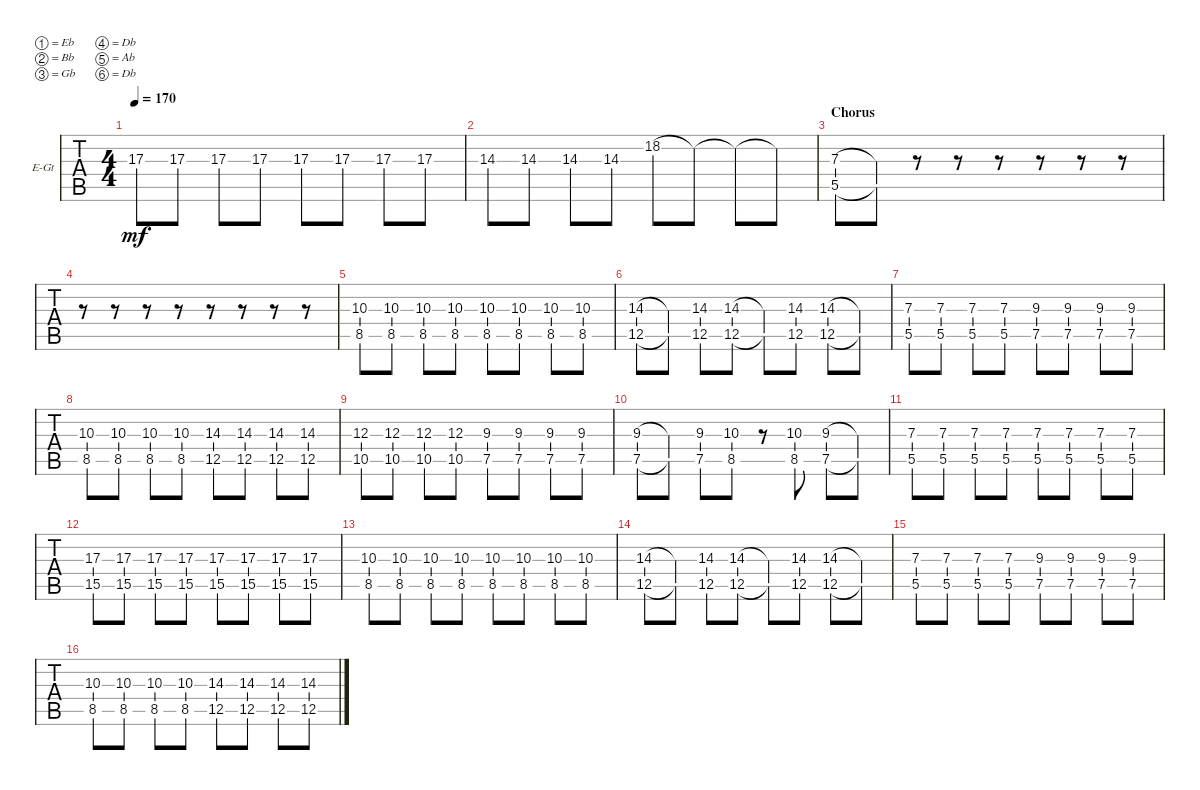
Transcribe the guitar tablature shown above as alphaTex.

\defaultSystemsLayout 4
\bracketExtendMode groupsimilarinstruments
\firstSystemTrackNameOrientation horizontal
\otherSystemsTrackNameOrientation horizontal
\track ("Guitar 1" "E-Gt") {instrument distortionguitar}
\staff {tabs}
\tuning (Eb4 Bb3 Gb3 Db3 Ab2 Db2)
\ts (4 4)
\tempo 170
\clef g2
\ks c
17.3.8{dy mf} 17.3.8 17.3.8 17.3.8 17.3.8 17.3.8 17.3.8 17.3.8 |
14.3.8 14.3.8 14.3.8 14.3.8 18.2.8 18.2{t}.8 18.2{t}.8 18.2{t}.8 |
\section ("" "Chorus")
(5.5 7.3).8 (5.5{t} 7.3{t}).8 r.8 r.8 r.8 r.8 r.8 r.8 |
r.8 r.8 r.8 r.8 r.8 r.8 r.8 r.8 |
(8.5 10.3).8 (8.5 10.3).8 (8.5 10.3).8 (8.5 10.3).8 (8.5 10.3).8 (8.5 10.3).8 (8.5 10.3).8 (8.5 10.3).8 |
(12.5 14.3).8 (12.5{t} 14.3{t}).8 (12.5 14.3).8 (12.5 14.3).8 (12.5{t} 14.3{t}).8 (12.5 14.3).8 (12.5 14.3).8 (12.5{t} 14.3{t}).8 |
(5.5 7.3).8 (5.5 7.3).8 (5.5 7.3).8 (5.5 7.3).8 (7.5 9.3).8 (7.5 9.3).8 (7.5 9.3).8 (7.5 9.3).8 |
(8.5 10.3).8 (8.5 10.3).8 (8.5 10.3).8 (8.5 10.3).8 (12.5 14.3).8 (12.5 14.3).8 (12.5 14.3).8 (12.5 14.3).8 |
(10.5 12.3).8 (10.5 12.3).8 (10.5 12.3).8 (10.5 12.3).8 (7.5 9.3).8 (7.5 9.3).8 (7.5 9.3).8 (7.5 9.3).8 |
(7.5 9.3).8 (7.5{t} 9.3{t}).8 (7.5 9.3).8 (8.5 10.3).8 r.8 (8.5 10.3).8 (7.5 9.3).8 (7.5{t} 9.3{t}).8 |
(5.5 7.3).8 (5.5 7.3).8 (5.5 7.3).8 (5.5 7.3).8 (5.5 7.3).8 (5.5 7.3).8 (5.5 7.3).8 (5.5 7.3).8 |
(15.5 17.3).8 (15.5 17.3).8 (15.5 17.3).8 (15.5 17.3).8 (15.5 17.3).8 (15.5 17.3).8 (15.5 17.3).8 (15.5 17.3).8 |
(8.5 10.3).8 (8.5 10.3).8 (8.5 10.3).8 (8.5 10.3).8 (8.5 10.3).8 (8.5 10.3).8 (8.5 10.3).8 (8.5 10.3).8 |
(12.5 14.3).8 (12.5{t} 14.3{t}).8 (12.5 14.3).8 (12.5 14.3).8 (12.5{t} 14.3{t}).8 (12.5 14.3).8 (12.5 14.3).8 (12.5{t} 14.3{t}).8 |
(5.5 7.3).8 (5.5 7.3).8 (5.5 7.3).8 (5.5 7.3).8 (7.5 9.3).8 (7.5 9.3).8 (7.5 9.3).8 (7.5 9.3).8 |
(8.5 10.3).8 (8.5 10.3).8 (8.5 10.3).8 (8.5 10.3).8 (12.5 14.3).8 (12.5 14.3).8 (12.5 14.3).8 (12.5 14.3).8
